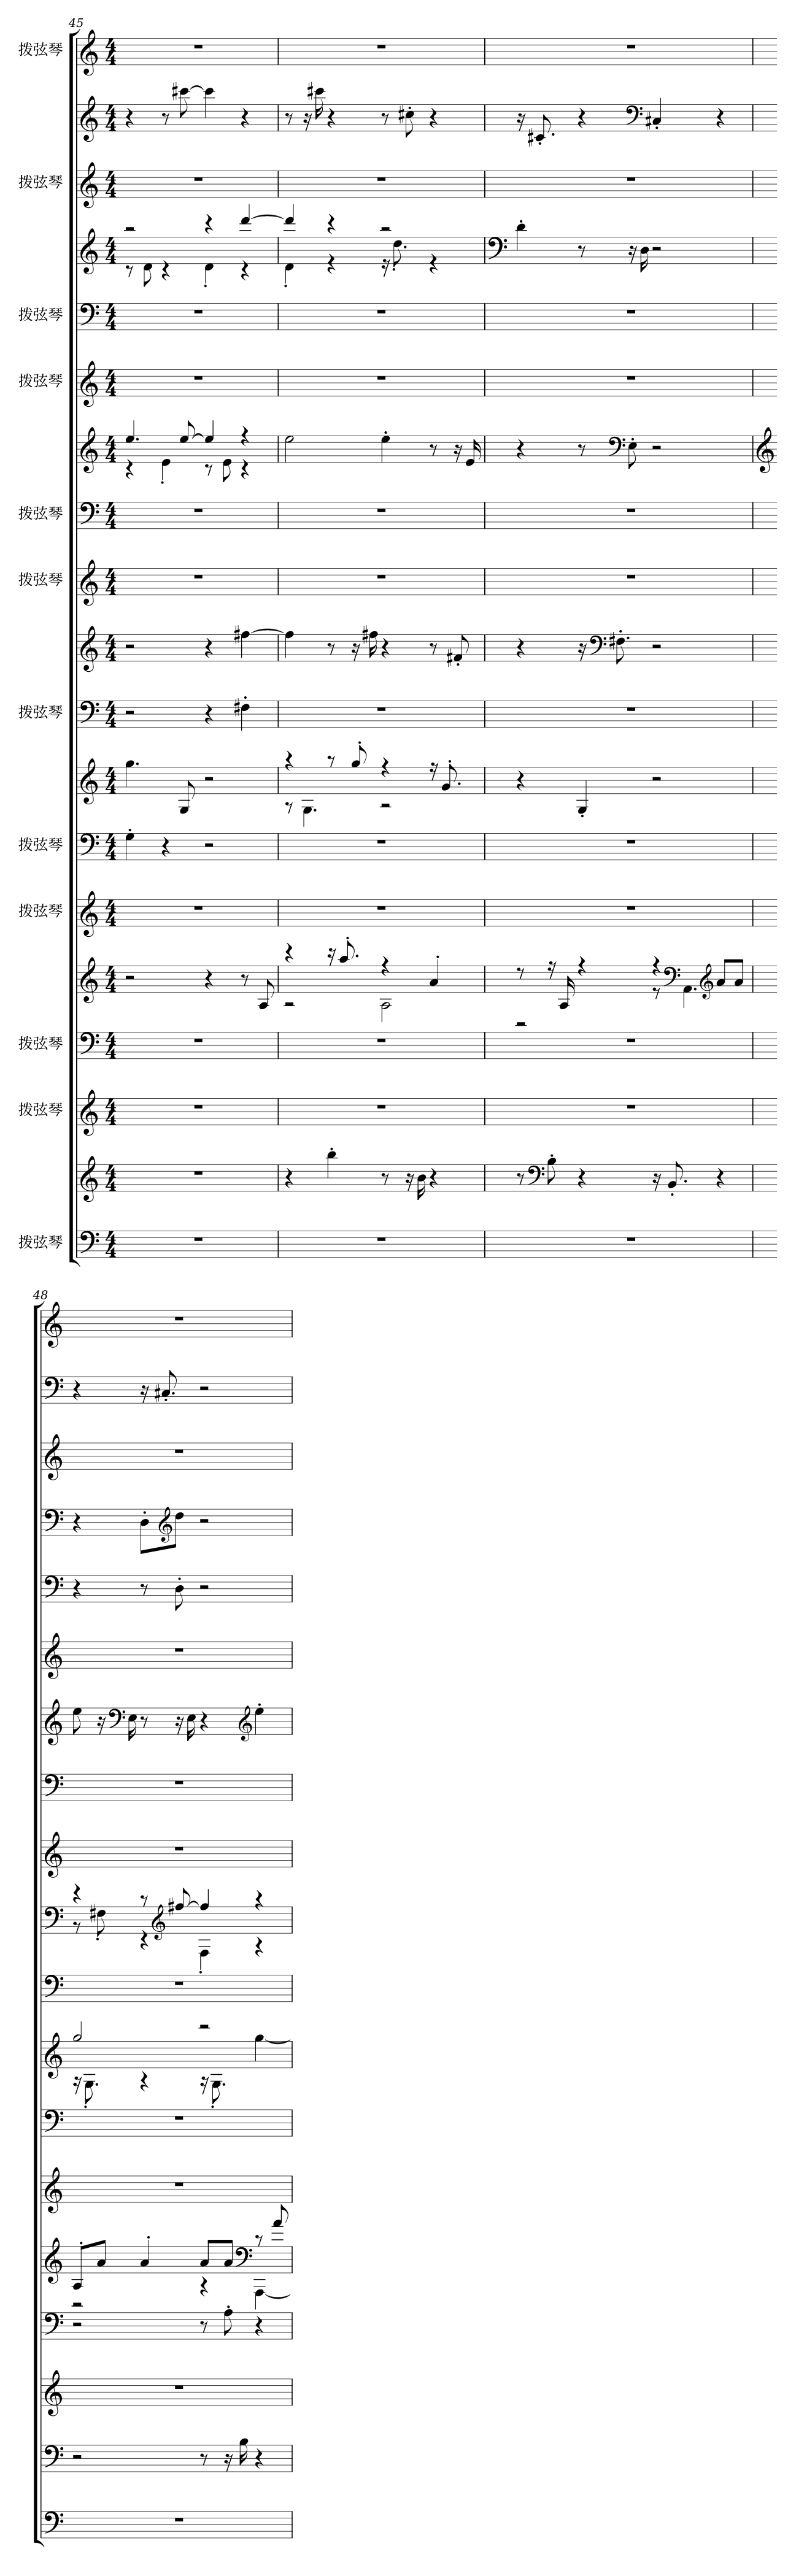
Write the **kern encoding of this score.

**kern	**kern	**kern	**kern	**kern	**kern	**kern	**kern	**kern	**kern	**kern	**kern	**kern	**kern	**kern	**kern	**kern	**kern	**kern
*part12	*part12	*part11	*part10	*part10	*part9	*part8	*part8	*part7	*part7	*part6	*part5	*part5	*part4	*part3	*part3	*part2	*part2	*part1
*staff19	*staff18	*staff17	*staff16	*staff15	*staff14	*staff13	*staff12	*staff11	*staff10	*staff9	*staff8	*staff7	*staff6	*staff5	*staff4	*staff3	*staff2	*staff1
*I"拨弦琴	*	*I"拨弦琴	*I"拨弦琴	*	*I"拨弦琴	*I"拨弦琴	*	*I"拨弦琴	*	*I"拨弦琴	*I"拨弦琴	*	*I"拨弦琴	*I"拨弦琴	*	*I"拨弦琴	*	*I"拨弦琴
*clefF4	*clefG2	*clefG2	*clefF4	*clefG2	*clefG2	*clefF4	*clefG2	*clefF4	*clefG2	*clefG2	*clefF4	*clefG2	*clefG2	*clefF4	*clefG2	*clefG2	*clefG2	*clefG2
*k[]	*k[]	*k[]	*k[]	*k[]	*k[]	*k[]	*k[]	*k[]	*k[]	*k[]	*k[]	*k[]	*k[]	*k[]	*k[]	*k[]	*k[]	*k[]
*M4/4	*M4/4	*M4/4	*M4/4	*M4/4	*M4/4	*M4/4	*M4/4	*M4/4	*M4/4	*M4/4	*M4/4	*M4/4	*M4/4	*M4/4	*M4/4	*M4/4	*M4/4	*M4/4
=45	=45	=45	=45	=45	=45	=45	=45	=45	=45	=45	=45	=45	=45	=45	=45	=45	=45	=45
*	*	*	*	*	*	*	*	*	*	*	*	*^	*	*	*^	*	*	*
1r	1r	1r	1r	2r	1r	4G'\	4.gg\	2r	2r	1r	1r	4.ee/	4r	1r	1r	2r	8r	1r	4r	1r
.	.	.	.	.	.	.	.	.	.	.	.	.	.	.	.	.	8d\	.	.	.
.	.	.	.	.	.	4r	.	.	.	.	.	.	4e'\	.	.	.	4r	.	8r	.
.	.	.	.	.	.	.	8G/	.	.	.	.	[8ee/	.	.	.	.	.	.	[8ccc#X\	.
.	.	.	.	4r	.	2r	2r	4r	4r	.	.	4ee/]	8r	.	.	4r	4d'\	.	4ccc#\]	.
.	.	.	.	.	.	.	.	.	.	.	.	.	8e\	.	.	.	.	.	.	.
.	.	.	.	8r	.	.	.	4F#X'\	[4ff#X\	.	.	4r	4r	.	.	[4ddd/	4r	.	4r	.
.	.	.	.	8A/	.	.	.	.	.	.	.	.	.	.	.	.	.	.	.	.
*	*	*	*	*	*	*	*	*	*	*	*	*v	*v	*	*	*	*	*	*	*
!!LO:PB:g=z
=46	=46	=46	=46	=46	=46	=46	=46	=46	=46	=46	=46	=46	=46	=46	=46	=46	=46	=46	=46
*	*	*	*	*^	*	*	*^	*	*	*	*	*	*	*	*	*	*	*	*
1r	4r	1r	1r	4r	2r	1r	1r	4r	8r	1r	4ff#\]	1r	1r	2ee\	1r	1r	4ddd/]	4d'\	1r	8r	1r
.	.	.	.	.	.	.	.	.	4.G\	.	.	.	.	.	.	.	.	.	.	16r	.
.	.	.	.	.	.	.	.	.	.	.	.	.	.	.	.	.	.	.	.	16ccc#X\	.
.	4bb'\	.	.	16r	.	.	.	8r	.	.	8r	.	.	.	.	.	4r	4r	.	4r	.
.	.	.	.	8.aa'/	.	.	.	.	.	.	.	.	.	.	.	.	.	.	.	.	.
.	.	.	.	.	.	.	.	8gg'/	.	.	16r	.	.	.	.	.	.	.	.	.	.
.	.	.	.	.	.	.	.	.	.	.	16ff#X\	.	.	.	.	.	.	.	.	.	.
.	8r	.	.	4r	2A\	.	.	4r	2r	.	4r	.	.	4ee'\	.	.	2r	16r	.	8r	.
.	.	.	.	.	.	.	.	.	.	.	.	.	.	.	.	.	.	8.dd'\	.	.	.
.	16r	.	.	.	.	.	.	.	.	.	.	.	.	.	.	.	.	.	.	8cc#X'\	.
.	16b\	.	.	.	.	.	.	.	.	.	.	.	.	.	.	.	.	.	.	.	.
.	4r	.	.	4a'/	.	.	.	16r	.	.	8r	.	.	8r	.	.	.	4r	.	4r	.
.	.	.	.	.	.	.	.	8.g'/	.	.	.	.	.	.	.	.	.	.	.	.	.
.	.	.	.	.	.	.	.	.	.	.	8f#X'/	.	.	16r	.	.	.	.	.	.	.
.	.	.	.	.	.	.	.	.	.	.	.	.	.	16e/	.	.	.	.	.	.	.
*	*	*	*	*	*	*	*	*v	*v	*	*	*	*	*	*	*	*v	*v	*	*	*
=47	=47	=47	=47	=47	=47	=47	=47	=47	=47	=47	=47	=47	=47	=47	=47	=47	=47	=47	=47
*	*	*	*	*	*	*	*	*	*	*	*	*	*	*	*	*clefF4	*	*	*
1r	8r	1r	1r	8r	2r	1r	1r	4r	1r	4r	1r	1r	4r	1r	1r	4d'\	1r	16r	1r
.	.	.	.	.	.	.	.	.	.	.	.	.	.	.	.	.	.	8.c#X'/	.
*	*clefF4	*	*	*	*	*	*	*	*	*	*	*	*	*	*	*	*	*	*
.	8B'\	.	.	16r	.	.	.	.	.	.	.	.	.	.	.	.	.	.	.
.	.	.	.	16A/	.	.	.	.	.	.	.	.	.	.	.	.	.	.	.
.	4r	.	.	4r	.	.	.	4G'/	.	16r	.	.	8r	.	.	8r	.	4r	.
*	*	*	*	*	*	*	*	*	*	*clefF4	*	*	*	*	*	*	*	*	*
.	.	.	.	.	.	.	.	.	.	8.F#X'\	.	.	.	.	.	.	.	.	.
*	*	*	*	*	*	*	*	*	*	*	*	*	*clefF4	*	*	*	*	*	*
.	.	.	.	.	.	.	.	.	.	.	.	.	8E'\	.	.	16r	.	.	.
.	.	.	.	.	.	.	.	.	.	.	.	.	.	.	.	16D\	.	.	.
*	*	*	*	*	*	*	*	*	*	*	*	*	*	*	*	*	*	*clefF4	*
.	16r	.	.	4r	8r	.	.	2r	.	2r	.	.	2r	.	.	2r	.	4C#X'/	.
.	8.BB'/	.	.	.	.	.	.	.	.	.	.	.	.	.	.	.	.	.	.
*	*	*	*	*clefF4	*	*	*	*	*	*	*	*	*	*	*	*	*	*	*
.	.	.	.	.	4.AA\	.	.	.	.	.	.	.	.	.	.	.	.	.	.
*	*	*	*	*clefG2	*	*	*	*	*	*	*	*	*	*	*	*	*	*	*
.	4r	.	.	8a/L	.	.	.	.	.	.	.	.	.	.	.	.	.	4r	.
.	.	.	.	8a/J	.	.	.	.	.	.	.	.	.	.	.	.	.	.	.
!!LO:PB:g=z
=48	=48	=48	=48	=48	=48	=48	=48	=48	=48	=48	=48	=48	=48	=48	=48	=48	=48	=48	=48
*	*	*	*	*	*	*	*	*	*	*	*	*	*clefG2	*	*	*	*	*	*
*	*	*	*	*	*	*	*	*^	*	*^	*	*	*	*	*	*	*	*	*
1r	2r	1r	2r	8A'/L	2r	1r	1r	2gg/	16r	1r	4r	8r	1r	1r	8ee\	1r	4r	4r	1r	4r	1r
.	.	.	.	.	.	.	.	.	8.G'\	.	.	.	.	.	.	.	.	.	.	.	.
.	.	.	.	8a/J	.	.	.	.	.	.	.	8F#X'\	.	.	16r	.	.	.	.	.	.
*	*	*	*	*	*	*	*	*	*	*	*	*	*	*	*clefF4	*	*	*	*	*	*
.	.	.	.	.	.	.	.	.	.	.	.	.	.	.	16E\	.	.	.	.	.	.
.	.	.	.	4a'/	.	.	.	.	4r	.	8r	4r	.	.	8r	.	8r	8D'\L	.	16r	.
.	.	.	.	.	.	.	.	.	.	.	.	.	.	.	.	.	.	.	.	8.C#X'/	.
*	*	*	*	*	*	*	*	*	*	*	*clefG2	*	*	*	*	*	*	*clefG2	*	*	*
.	.	.	.	.	.	.	.	.	.	.	[8ff#X/	.	.	.	16r	.	8D'\	8dd\J	.	.	.
.	.	.	.	.	.	.	.	.	.	.	.	.	.	.	16E\	.	.	.	.	.	.
.	8r	.	8r	8a/L	4r	.	.	2r	16r	.	4ff#/]	4F#'\	.	.	4r	.	2r	2r	.	2r	.
.	.	.	.	.	.	.	.	.	8.G'\	.	.	.	.	.	.	.	.	.	.	.	.
.	16r	.	8A'\	8a/J	.	.	.	.	.	.	.	.	.	.	.	.	.	.	.	.	.
.	16B\	.	.	.	.	.	.	.	.	.	.	.	.	.	.	.	.	.	.	.	.
*	*	*	*	*clefF4	*	*	*	*	*	*	*	*	*	*	*clefG2	*	*	*	*	*	*
.	4r	.	4r	8r	[4AAA\	.	.	.	[4gg\	.	4r	4r	.	.	4ee'\	.	.	.	.	.	.
.	.	.	.	8a/	.	.	.	.	.	.	.	.	.	.	.	.	.	.	.	.	.
*	*	*	*	*v	*v	*	*	*v	*v	*	*v	*v	*	*	*	*	*	*	*	*	*
=	=	=	=	=	=	=	=	=	=	=	=	=	=	=	=	=	=	=
*-	*-	*-	*-	*-	*-	*-	*-	*-	*-	*-	*-	*-	*-	*-	*-	*-	*-	*-
